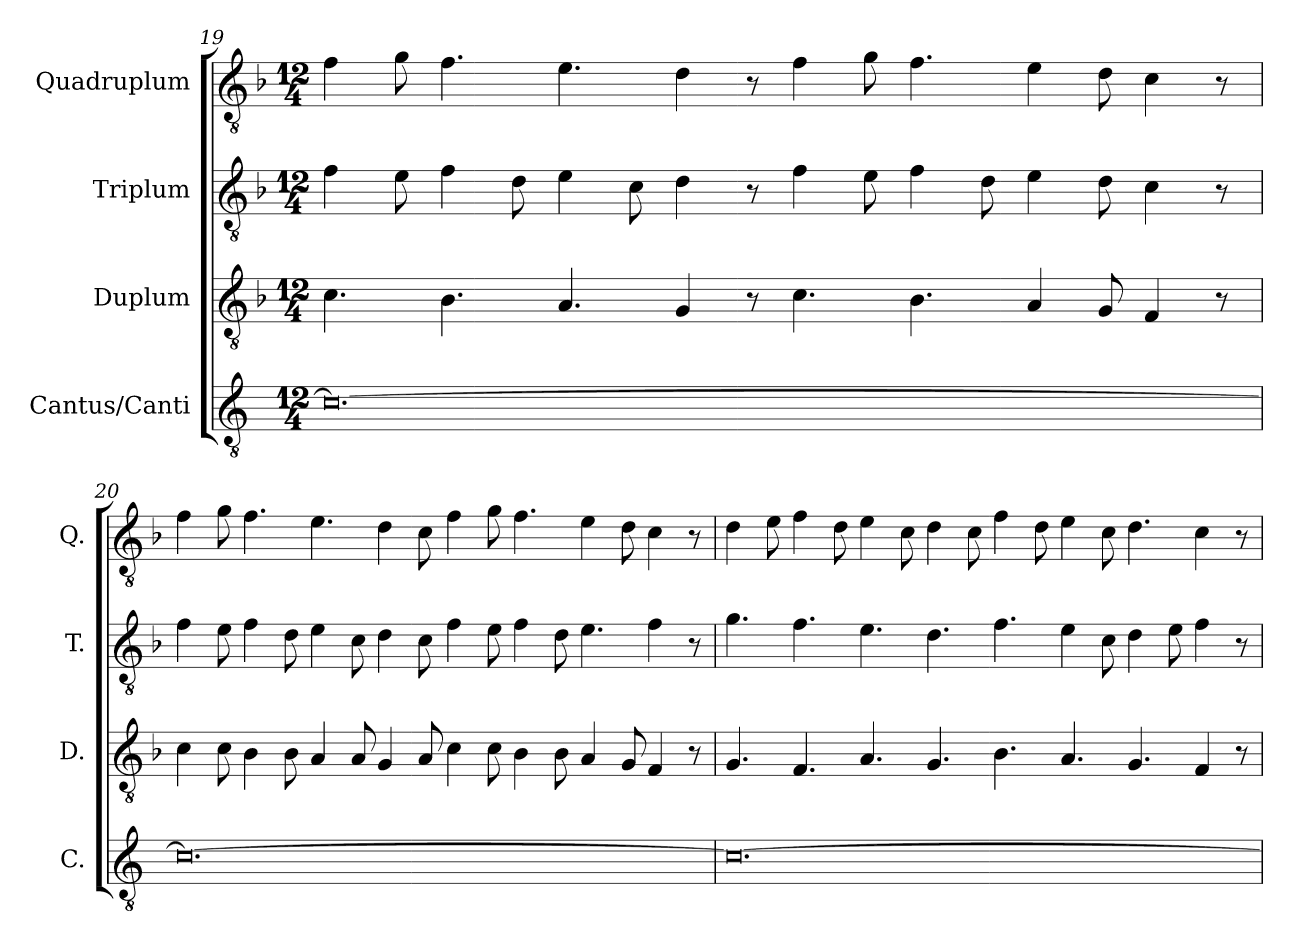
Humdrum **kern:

**kern	**kern	**kern	**kern
*part4	*part3	*part2	*part1
*staff4	*staff3	*staff2	*staff1
*I"Cantus/Canti	*I"Duplum	*I"Triplum	*I"Quadruplum
*I'C.	*I'D.	*I'T.	*I'Q.
*clefGv2	*clefGv2	*clefGv2	*clefGv2
*k[]	*k[b-]	*k[b-]	*k[b-]
*M12/4	*M12/4	*M12/4	*M12/4
=19	=19	=19	=19
0.c_	4.c\	4f\	4f\
.	.	8e\	8g\
.	4.B-\	4f\	4.f\
.	.	8d\	.
.	4.A/	4e\	4.e\
.	.	8c\	.
.	4G/	4d\	4d\
.	8r	8r	8r
.	4.c\	4f\	4f\
.	.	8e\	8g\
.	4.B-\	4f\	4.f\
.	.	8d\	.
.	4A/	4e\	4e\
.	8G/	8d\	8d\
.	4F/	4c\	4c\
.	8r	8r	8r
=20	=20	=20	=20
0.c_	4c\	4f\	4f\
.	8c\	8e\	8g\
.	4B-\	4f\	4.f\
.	8B-\	8d\	.
.	4A/	4e\	4.e\
.	8A/	8c\	.
.	4G/	4d\	4d\
.	8A/	8c\	8c\
.	4c\	4f\	4f\
.	8c\	8e\	8g\
.	4B-\	4f\	4.f\
.	8B-\	8d\	.
.	4A/	4.e\	4e\
.	8G/	.	8d\
.	4F/	4f\	4c\
.	8r	8r	8r
!!LO:LB:g=z
=21	=21	=21	=21
0.c_	4.G/	4.g\	4d\
.	.	.	8e\
.	4.F/	4.f\	4f\
.	.	.	8d\
.	4.A/	4.e\	4e\
.	.	.	8c\
.	4.G/	4.d\	4d\
.	.	.	8c\
.	4.B-\	4.f\	4f\
.	.	.	8d\
.	4.A/	4e\	4e\
.	.	8c\	8c\
.	4.G/	4d\	4.d\
.	.	8e\	.
.	4F/	4f\	4c\
.	8r	8r	8r
=	=	=	=
*-	*-	*-	*-
